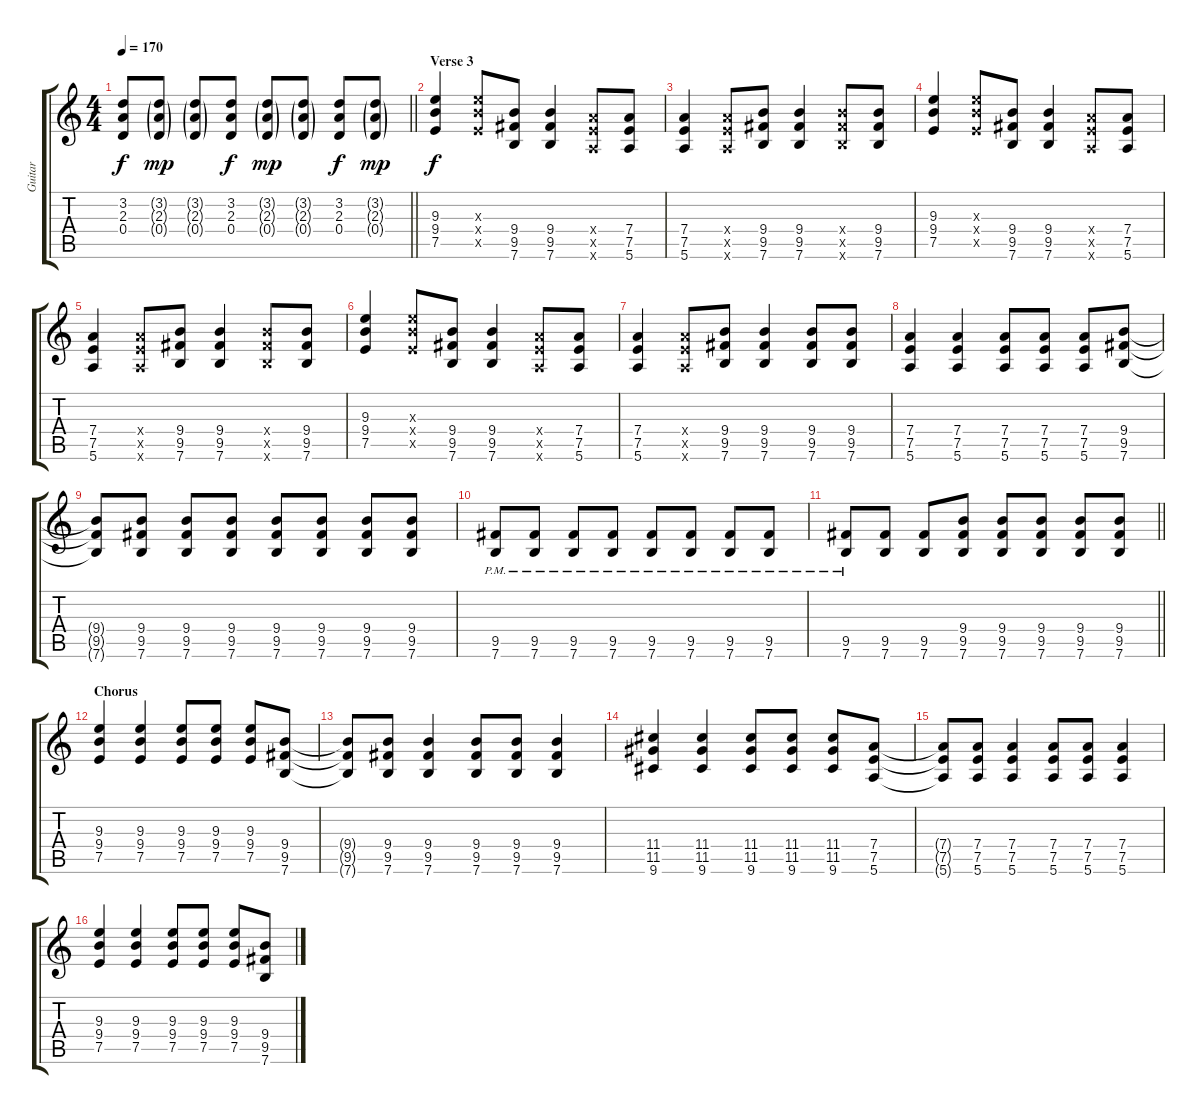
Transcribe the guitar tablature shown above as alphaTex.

\track ("Guitar" "Guitar") {instrument distortionguitar}
\staff {score tabs}
\tuning (E4 B3 G3 D3 A2 E2) {hide}
\ts (4 4)
\tempo 170
\clef g2
\barLineRight lightlight
\ks c
(3.2 2.3 0.4).8{dy f} (3.2{g} 2.3{g} 0.4{g}).8{dy mp} (3.2{g} 2.3{g} 0.4{g}).8 (3.2 2.3 0.4).8{dy f} (3.2{g} 2.3{g} 0.4{g}).8{dy mp} (3.2{g} 2.3{g} 0.4{g}).8 (3.2 2.3 0.4).8{dy f} (3.2{g} 2.3{g} 0.4{g}).8{dy mp} |
\section ("" "Verse 3")
(9.3 9.4 7.5).4{dy f} (9.3{x} 9.4{x} 7.5{x}).8 (9.4 9.5 7.6).8 (9.4 9.5 7.6).4 (7.4{x} 7.5{x} 5.6{x}).8 (7.4 7.5 5.6).8 |
(7.4 7.5 5.6).4 (7.4{x} 7.5{x} 5.6{x}).8 (9.4 9.5 7.6).8 (9.4 9.5 7.6).4 (9.4{x} 9.5{x} 7.6{x}).8 (9.4 9.5 7.6).8 |
(9.3 9.4 7.5).4 (9.3{x} 9.4{x} 7.5{x}).8 (9.4 9.5 7.6).8 (9.4 9.5 7.6).4 (7.4{x} 7.5{x} 5.6{x}).8 (7.4 7.5 5.6).8 |
(7.4 7.5 5.6).4 (7.4{x} 7.5{x} 5.6{x}).8 (9.4 9.5 7.6).8 (9.4 9.5 7.6).4 (9.4{x} 9.5{x} 7.6{x}).8 (9.4 9.5 7.6).8 |
(9.3 9.4 7.5).4 (9.3{x} 9.4{x} 7.5{x}).8 (9.4 9.5 7.6).8 (9.4 9.5 7.6).4 (7.4{x} 7.5{x} 5.6{x}).8 (7.4 7.5 5.6).8 |
(7.4 7.5 5.6).4 (7.4{x} 7.5{x} 5.6{x}).8 (9.4 9.5 7.6).8 (9.4 9.5 7.6).4 (9.4 9.5 7.6).8 (9.4 9.5 7.6).8 |
(7.4 7.5 5.6).4 (7.4 7.5 5.6).4 (7.4 7.5 5.6).8 (7.4 7.5 5.6).8 (7.4 7.5 5.6).8 (9.4 9.5 7.6).8 |
(9.4{t} 9.5{t} 7.6{t}).8 (9.4 9.5 7.6).8 (9.4 9.5 7.6).8 (9.4 9.5 7.6).8 (9.4 9.5 7.6).8 (9.4 9.5 7.6).8 (9.4 9.5 7.6).8 (9.4 9.5 7.6).8 |
(9.5{pm} 7.6{pm}).8 (9.5{pm} 7.6{pm}).8 (9.5{pm} 7.6{pm}).8 (9.5{pm} 7.6{pm}).8 (9.5{pm} 7.6{pm}).8 (9.5{pm} 7.6{pm}).8 (9.5{pm} 7.6{pm}).8 (9.5{pm} 7.6{pm}).8 |
\barLineRight lightlight
(9.5{pm} 7.6{pm}).8 (9.5 7.6).8 (9.5 7.6).8 (9.4 9.5 7.6).8 (9.4 9.5 7.6).8 (9.4 9.5 7.6).8 (9.4 9.5 7.6).8 (9.4 9.5 7.6).8 |
\section ("" "Chorus")
(9.3 9.4 7.5).4 (9.3 9.4 7.5).4 (9.3 9.4 7.5).8 (9.3 9.4 7.5).8 (9.3 9.4 7.5).8 (9.4 9.5 7.6).8 |
(9.4{t} 9.5{t} 7.6{t}).8 (9.4 9.5 7.6).8 (9.4 9.5 7.6).4 (9.4 9.5 7.6).8 (9.4 9.5 7.6).8 (9.4 9.5 7.6).4 |
(11.4 11.5 9.6).4 (11.4 11.5 9.6).4 (11.4 11.5 9.6).8 (11.4 11.5 9.6).8 (11.4 11.5 9.6).8 (7.4 7.5 5.6).8 |
(7.4{t} 7.5{t} 5.6{t}).8 (7.4 7.5 5.6).8 (7.4 7.5 5.6).4 (7.4 7.5 5.6).8 (7.4 7.5 5.6).8 (7.4 7.5 5.6).4 |
(9.3 9.4 7.5).4 (9.3 9.4 7.5).4 (9.3 9.4 7.5).8 (9.3 9.4 7.5).8 (9.3 9.4 7.5).8 (9.4 9.5 7.6).8
